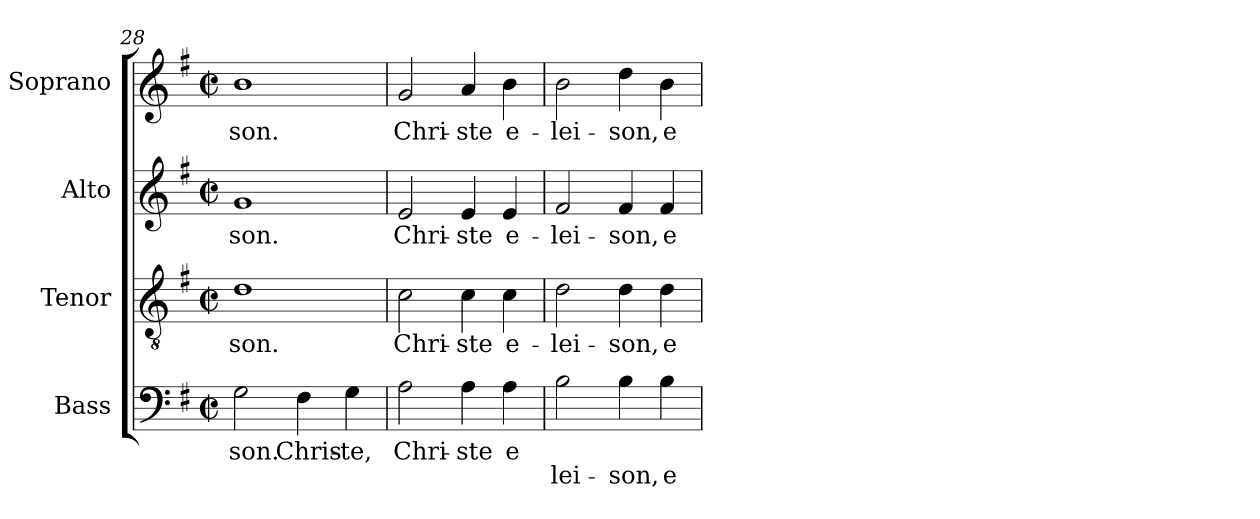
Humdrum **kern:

**kern	**text	**text	**kern	**text	**kern	**text	**kern	**text
*part4	*part4	*part4	*part3	*part3	*part2	*part2	*part1	*part1
*staff4	*staff4	*staff4	*staff3	*staff3	*staff2	*staff2	*staff1	*staff1
*I"Bass	*	*	*I"Tenor	*	*I"Alto	*	*I"Soprano	*
*I'B.	*	*	*I'T.	*	*I'A.	*	*I'S.	*
*clefF4	*	*	*clefGv2	*	*clefG2	*	*clefG2	*
*k[f#]	*	*	*k[f#]	*	*k[f#]	*	*k[f#]	*
*G:	*	*	*G:	*	*G:	*	*G:	*
*M2/2	*	*	*M2/2	*	*M2/2	*	*M2/2	*
*met(c|)	*	*	*met(c|)	*	*met(c|)	*	*met(c|)	*
=28	=28	=28	=28	=28	=28	=28	=28	=28
!	!LO:LY:b:cj	!	!	!LO:LY:b:cj	!	!LO:LY:b:cj	!	!LO:LY:b:cj
2G\	-son.	.	1d	-son.	1g	-son.	1b	-son.
!	!LO:LY:b:cj	!	!	!	!	!	!	!
4F#\	Chris-	.	.	.	.	.	.	.
!	!LO:LY:b:cj	!	!	!	!	!	!	!
4G\	-te,	.	.	.	.	.	.	.
=29	=29	=29	=29	=29	=29	=29	=29	=29
!	!LO:LY:b:cj	!	!	!LO:LY:b:cj	!	!LO:LY:b:cj	!	!LO:LY:b:cj
2A\	Chri-	.	2c\	Chri-	2e/	Chri-	2g/	Chri-
!	!LO:LY:b:cj	!	!	!LO:LY:b:cj	!	!LO:LY:b:cj	!	!LO:LY:b:cj
4A\	-ste	.	4c\	-ste	4e/	-ste	4a/	-ste
!	!LO:LY:b:cj	!	!	!LO:LY:b:cj	!	!LO:LY:b:cj	!	!LO:LY:b:cj
4A\	e-	.	4c\	e-	4e/	e-	4b\	e-
!!LO:PB:g=z
=30	=30	=30	=30	=30	=30	=30	=30	=30
!	!LO:LY:b:cj	!LO:LY:b:cj	!	!LO:LY:b:cj	!	!LO:LY:b:cj	!	!LO:LY:b:cj
2B\	--	-lei-	2d\	-lei-	2f#/	-lei-	2b\	-lei-
!	!LO:LY:b:cj	!LO:LY:b:cj	!	!LO:LY:b:cj	!	!LO:LY:b:cj	!	!LO:LY:b:cj
4B\	--	-son,	4d\	-son,	4f#/	-son,	4dd\	-son,
!	!LO:LY:b:cj	!LO:LY:b:cj	!	!LO:LY:b:cj	!	!LO:LY:b:cj	!	!LO:LY:b:cj
4B\	-	-e-	4d\	e-	4f#/	e-	4b\	e-
=	=	=	=	=	=	=	=	=
*-	*-	*-	*-	*-	*-	*-	*-	*-
